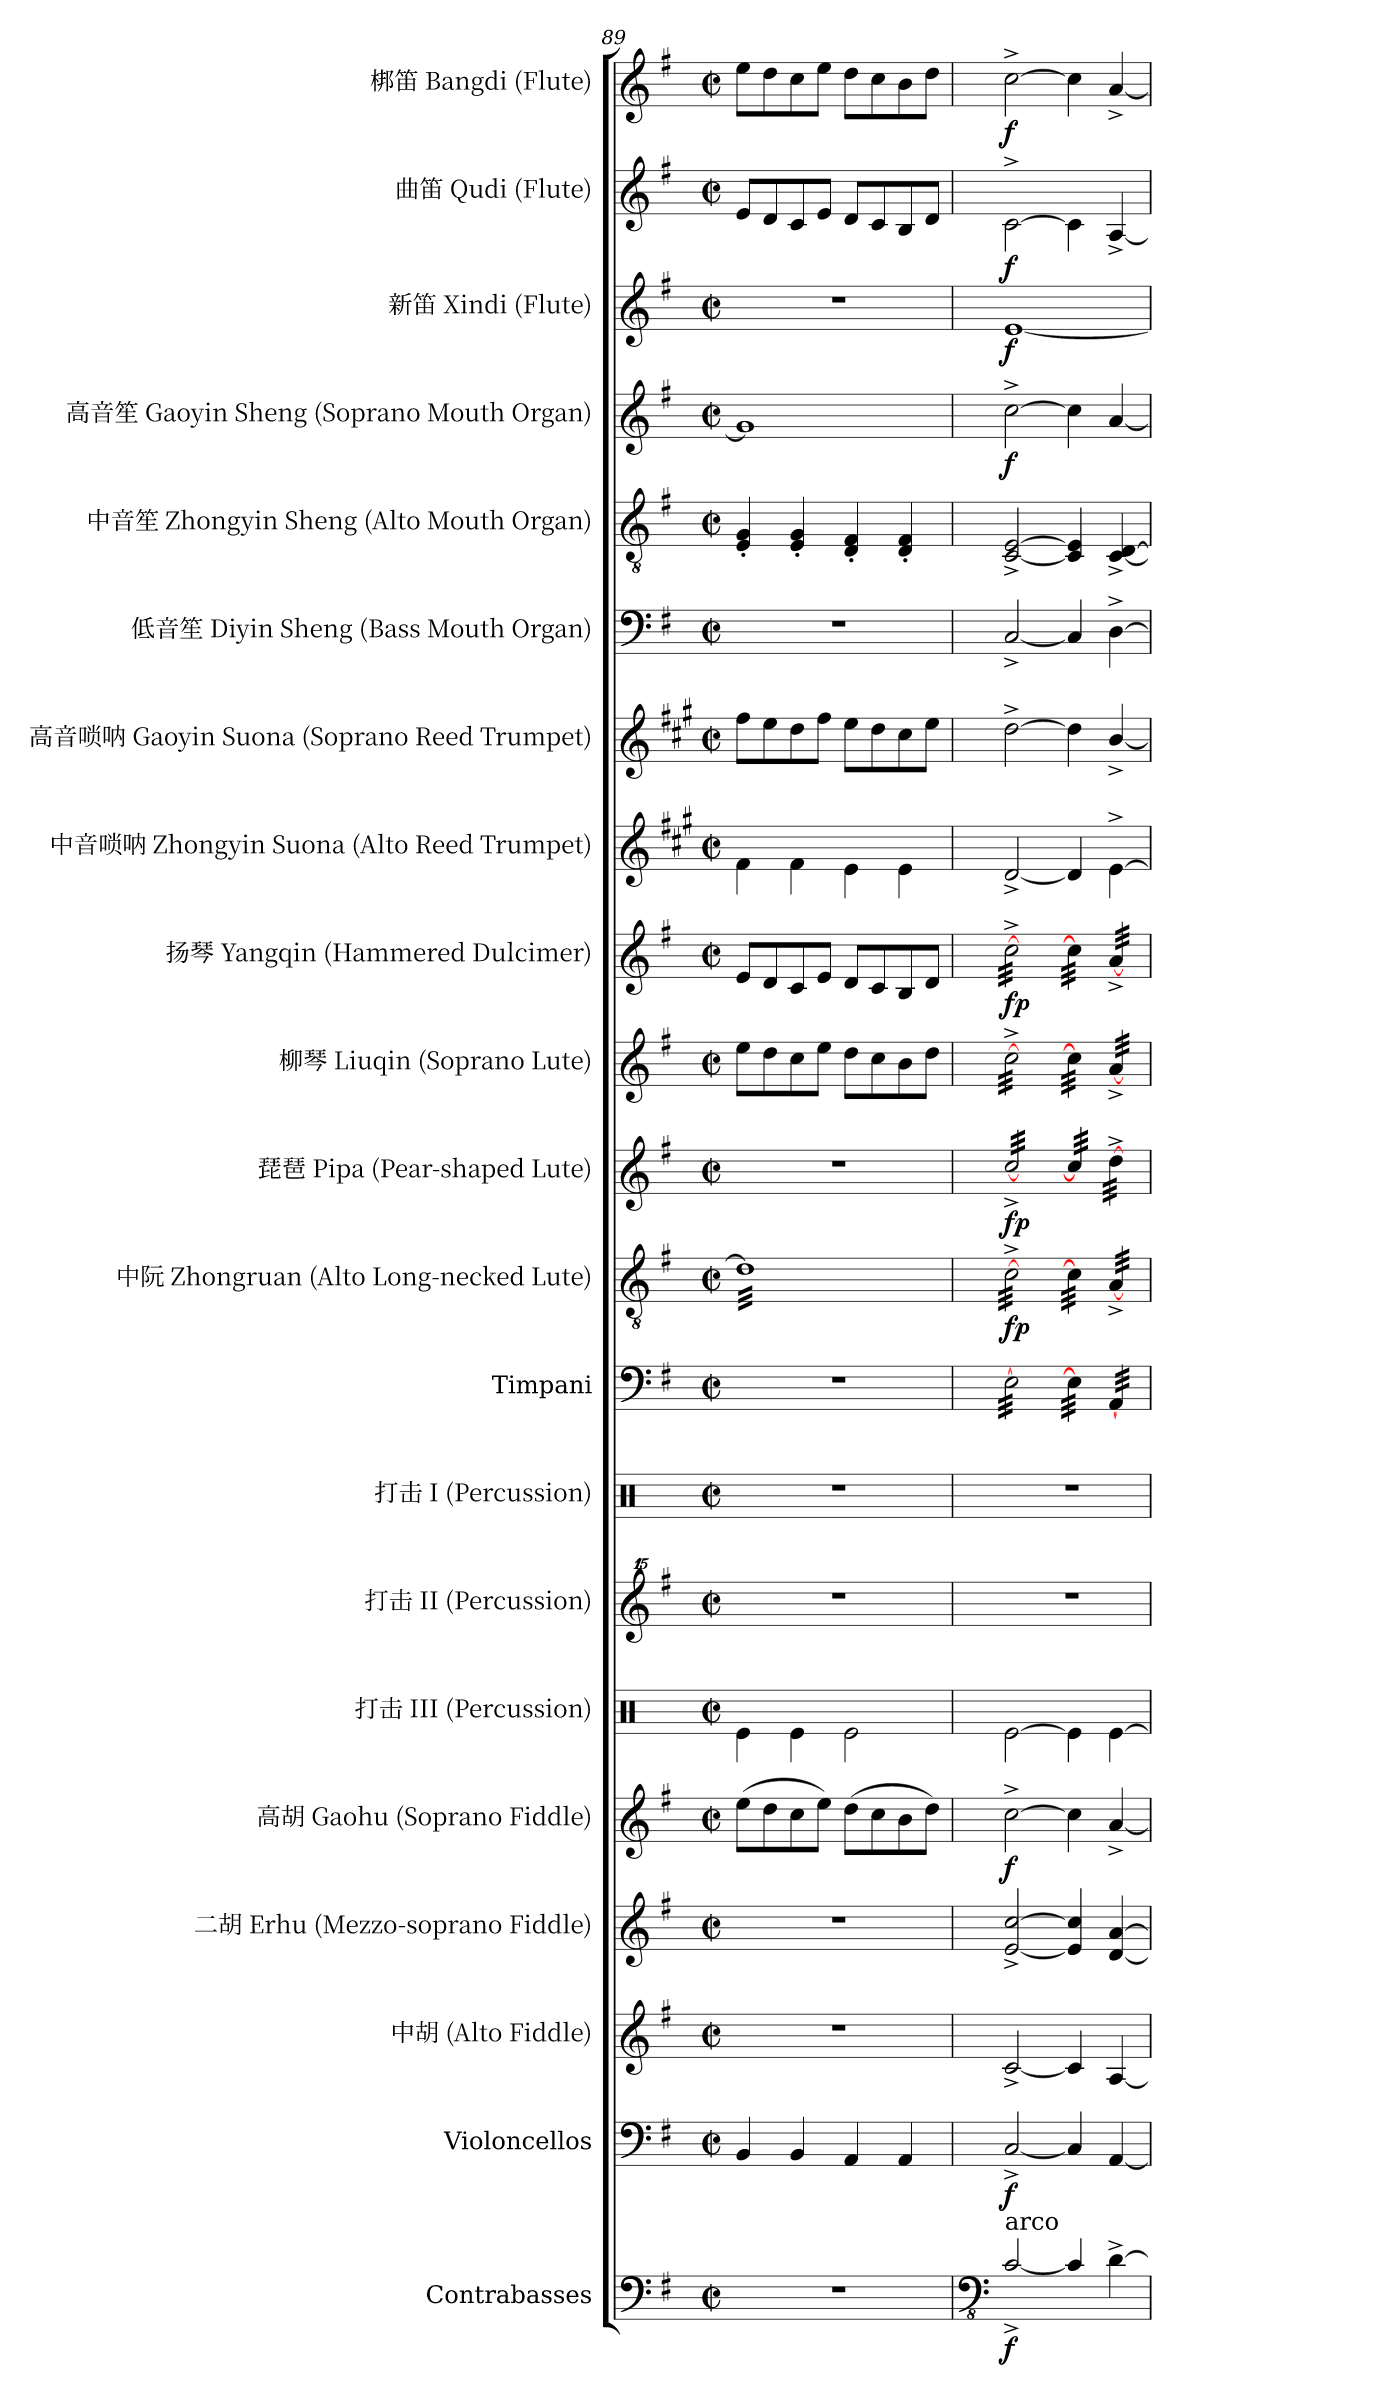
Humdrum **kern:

**kern	**dynam	**kern	**dynam	**kern	**dynam	**kern	**dynam	**kern	**dynam	**kern	**kern	**kern	**kern	**dynam	**kern	**dynam	**kern	**dynam	**kern	**dynam	**kern	**dynam	**kern	**dynam	**kern	**dynam	**kern	**dynam	**kern	**dynam	**kern	**dynam	**kern	**dynam	**kern	**dynam	**kern	**dynam
*part21	*part21	*part20	*part20	*part19	*part19	*part18	*part18	*part17	*part17	*part16	*part15	*part14	*part13	*part13	*part12	*part12	*part11	*part11	*part10	*part10	*part9	*part9	*part8	*part8	*part7	*part7	*part6	*part6	*part5	*part5	*part4	*part4	*part3	*part3	*part2	*part2	*part1	*part1
*staff21	*staff21	*staff20	*staff20	*staff19	*staff19	*staff18	*staff18	*staff17	*staff17	*staff16	*staff15	*staff14	*staff13	*staff13	*staff12	*staff12	*staff11	*staff11	*staff10	*staff10	*staff9	*staff9	*staff8	*staff8	*staff7	*staff7	*staff6	*staff6	*staff5	*staff5	*staff4	*staff4	*staff3	*staff3	*staff2	*staff2	*staff1	*staff1
*I"Contrabasses	*	*I"Violoncellos	*	*I"中胡 (Alto Fiddle)	*	*I"二胡 Erhu (Mezzo-soprano Fiddle)	*	*I"高胡 Gaohu (Soprano Fiddle)	*	*I"打击 III (Percussion)	*I"打击 II (Percussion)	*I"打击 I (Percussion)	*I"Timpani	*	*I"中阮 Zhongruan (Alto Long-necked Lute)	*	*I"琵琶 Pipa (Pear-shaped Lute)	*	*I"柳琴 Liuqin (Soprano Lute)	*	*I"扬琴 Yangqin  (Hammered Dulcimer)	*	*I"中音唢呐 Zhongyin Suona (Alto Reed Trumpet)	*	*I"高音唢呐 Gaoyin Suona (Soprano Reed Trumpet)	*	*I"低音笙 Diyin Sheng (Bass Mouth Organ)	*	*I"中音笙 Zhongyin Sheng (Alto Mouth Organ)	*	*I"高音笙 Gaoyin Sheng (Soprano Mouth Organ)	*	*I"新笛 Xindi (Flute)	*	*I"曲笛 Qudi (Flute)	*	*I"梆笛 Bangdi (Flute)	*
*I'Cbs.	*	*I'Vcs.	*	*	*	*	*	*	*	*I'打击 III	*I'打击 II	*I'打击 I	*I'Timp.	*	*	*	*	*	*	*	*	*	*	*	*	*	*	*	*	*	*	*	*	*	*	*	*	*
*clefF4	*	*clefF4	*	*clefG2	*	*clefG2	*	*clefG2	*	*clefX	*clefG^^2	*clefX	*clefF4	*	*clefGv2	*	*clefG2	*	*clefG2	*	*clefG2	*	*clefG2	*	*clefG2	*	*clefF4	*	*clefGv2	*	*clefG2	*	*clefG2	*	*clefG2	*	*clefG2	*
*	*	*	*	*	*	*	*	*	*	*	*	*	*	*	*	*	*ITrd7c12	*	*	*	*	*	*ITrd1c2	*	*ITrd1c2	*	*	*	*	*	*	*	*	*	*	*	*	*
*k[f#]	*	*k[f#]	*	*k[f#]	*	*k[f#]	*	*k[f#]	*	*k[]	*k[f#]	*k[]	*k[f#]	*	*k[f#]	*	*k[f#]	*	*k[f#]	*	*k[f#]	*	*k[f#]	*	*k[f#]	*	*k[f#]	*	*k[f#]	*	*k[f#]	*	*k[f#]	*	*k[f#]	*	*k[f#]	*
*M2/2	*	*M2/2	*	*M2/2	*	*M2/2	*	*M2/2	*	*M2/2	*M2/2	*M2/2	*M2/2	*	*M2/2	*	*M2/2	*	*M2/2	*	*M2/2	*	*M2/2	*	*M2/2	*	*M2/2	*	*M2/2	*	*M2/2	*	*M2/2	*	*M2/2	*	*M2/2	*
*met(c|)	*	*met(c|)	*	*met(c|)	*	*met(c|)	*	*met(c|)	*	*met(c|)	*met(c|)	*met(c|)	*met(c|)	*	*met(c|)	*	*met(c|)	*	*met(c|)	*	*met(c|)	*	*met(c|)	*	*met(c|)	*	*met(c|)	*	*met(c|)	*	*met(c|)	*	*met(c|)	*	*met(c|)	*	*met(c|)	*
=89	=89	=89	=89	=89	=89	=89	=89	=89	=89	=89	=89	=89	=89	=89	=89	=89	=89	=89	=89	=89	=89	=89	=89	=89	=89	=89	=89	=89	=89	=89	=89	=89	=89	=89	=89	=89	=89	=89
*	*	*	*	*	*	*	*	*	*	*	*	*	*	*	*tremolo	*	*	*	*	*	*	*	*	*	*	*	*	*	*	*	*	*	*	*	*	*	*	*
1r	.	4BB/	.	1r	.	1r	.	(8ee\L	.	4Re\	1r	1r	1r	.	32d]LLL	.	1r	.	8ee\L	.	8e/L	.	4e\	.	8ee\L	.	1r	.	4E/' 4G/'	.	1g]	.	1r	.	8e/L	.	8ee\L	.
.	.	.	.	.	.	.	.	.	.	.	.	.	.	.	32d	.	.	.	.	.	.	.	.	.	.	.	.	.	.	.	.	.	.	.	.	.	.	.
.	.	.	.	.	.	.	.	.	.	.	.	.	.	.	32d	.	.	.	.	.	.	.	.	.	.	.	.	.	.	.	.	.	.	.	.	.	.	.
.	.	.	.	.	.	.	.	.	.	.	.	.	.	.	32d	.	.	.	.	.	.	.	.	.	.	.	.	.	.	.	.	.	.	.	.	.	.	.
.	.	.	.	.	.	.	.	8dd\	.	.	.	.	.	.	32d	.	.	.	8dd\	.	8d/	.	.	.	8dd\	.	.	.	.	.	.	.	.	.	8d/	.	8dd\	.
.	.	.	.	.	.	.	.	.	.	.	.	.	.	.	32d	.	.	.	.	.	.	.	.	.	.	.	.	.	.	.	.	.	.	.	.	.	.	.
.	.	.	.	.	.	.	.	.	.	.	.	.	.	.	32d	.	.	.	.	.	.	.	.	.	.	.	.	.	.	.	.	.	.	.	.	.	.	.
.	.	.	.	.	.	.	.	.	.	.	.	.	.	.	32d	.	.	.	.	.	.	.	.	.	.	.	.	.	.	.	.	.	.	.	.	.	.	.
.	.	4BB/	.	.	.	.	.	8cc\	.	4Re\	.	.	.	.	32d	.	.	.	8cc\	.	8c/	.	4e\	.	8cc\	.	.	.	4E/' 4G/'	.	.	.	.	.	8c/	.	8cc\	.
.	.	.	.	.	.	.	.	.	.	.	.	.	.	.	32d	.	.	.	.	.	.	.	.	.	.	.	.	.	.	.	.	.	.	.	.	.	.	.
.	.	.	.	.	.	.	.	.	.	.	.	.	.	.	32d	.	.	.	.	.	.	.	.	.	.	.	.	.	.	.	.	.	.	.	.	.	.	.
.	.	.	.	.	.	.	.	.	.	.	.	.	.	.	32d	.	.	.	.	.	.	.	.	.	.	.	.	.	.	.	.	.	.	.	.	.	.	.
.	.	.	.	.	.	.	.	8ee\J)	.	.	.	.	.	.	32d	.	.	.	8ee\J	.	8e/J	.	.	.	8ee\J	.	.	.	.	.	.	.	.	.	8e/J	.	8ee\J	.
.	.	.	.	.	.	.	.	.	.	.	.	.	.	.	32d	.	.	.	.	.	.	.	.	.	.	.	.	.	.	.	.	.	.	.	.	.	.	.
.	.	.	.	.	.	.	.	.	.	.	.	.	.	.	32d	.	.	.	.	.	.	.	.	.	.	.	.	.	.	.	.	.	.	.	.	.	.	.
.	.	.	.	.	.	.	.	.	.	.	.	.	.	.	32d	.	.	.	.	.	.	.	.	.	.	.	.	.	.	.	.	.	.	.	.	.	.	.
.	.	4AA/	.	.	.	.	.	(8dd\L	.	2Re\	.	.	.	.	32d	.	.	.	8dd\L	.	8d/L	.	4d\	.	8dd\L	.	.	.	4D/' 4F#/'	.	.	.	.	.	8d/L	.	8dd\L	.
.	.	.	.	.	.	.	.	.	.	.	.	.	.	.	32d	.	.	.	.	.	.	.	.	.	.	.	.	.	.	.	.	.	.	.	.	.	.	.
.	.	.	.	.	.	.	.	.	.	.	.	.	.	.	32d	.	.	.	.	.	.	.	.	.	.	.	.	.	.	.	.	.	.	.	.	.	.	.
.	.	.	.	.	.	.	.	.	.	.	.	.	.	.	32d	.	.	.	.	.	.	.	.	.	.	.	.	.	.	.	.	.	.	.	.	.	.	.
.	.	.	.	.	.	.	.	8cc\	.	.	.	.	.	.	32d	.	.	.	8cc\	.	8c/	.	.	.	8cc\	.	.	.	.	.	.	.	.	.	8c/	.	8cc\	.
.	.	.	.	.	.	.	.	.	.	.	.	.	.	.	32d	.	.	.	.	.	.	.	.	.	.	.	.	.	.	.	.	.	.	.	.	.	.	.
.	.	.	.	.	.	.	.	.	.	.	.	.	.	.	32d	.	.	.	.	.	.	.	.	.	.	.	.	.	.	.	.	.	.	.	.	.	.	.
.	.	.	.	.	.	.	.	.	.	.	.	.	.	.	32d	.	.	.	.	.	.	.	.	.	.	.	.	.	.	.	.	.	.	.	.	.	.	.
.	.	4AA/	.	.	.	.	.	8b\	.	.	.	.	.	.	32d	.	.	.	8b\	.	8B/	.	4d\	.	8b\	.	.	.	4D/' 4F#/'	.	.	.	.	.	8B/	.	8b\	.
.	.	.	.	.	.	.	.	.	.	.	.	.	.	.	32d	.	.	.	.	.	.	.	.	.	.	.	.	.	.	.	.	.	.	.	.	.	.	.
.	.	.	.	.	.	.	.	.	.	.	.	.	.	.	32d	.	.	.	.	.	.	.	.	.	.	.	.	.	.	.	.	.	.	.	.	.	.	.
.	.	.	.	.	.	.	.	.	.	.	.	.	.	.	32d	.	.	.	.	.	.	.	.	.	.	.	.	.	.	.	.	.	.	.	.	.	.	.
.	.	.	.	.	.	.	.	8dd\J)	.	.	.	.	.	.	32d	.	.	.	8dd\J	.	8d/J	.	.	.	8dd\J	.	.	.	.	.	.	.	.	.	8d/J	.	8dd\J	.
.	.	.	.	.	.	.	.	.	.	.	.	.	.	.	32d	.	.	.	.	.	.	.	.	.	.	.	.	.	.	.	.	.	.	.	.	.	.	.
.	.	.	.	.	.	.	.	.	.	.	.	.	.	.	32d	.	.	.	.	.	.	.	.	.	.	.	.	.	.	.	.	.	.	.	.	.	.	.
.	.	.	.	.	.	.	.	.	.	.	.	.	.	.	32dJJJ	.	.	.	.	.	.	.	.	.	.	.	.	.	.	.	.	.	.	.	.	.	.	.
=90	=90	=90	=90	=90	=90	=90	=90	=90	=90	=90	=90	=90	=90	=90	=90	=90	=90	=90	=90	=90	=90	=90	=90	=90	=90	=90	=90	=90	=90	=90	=90	=90	=90	=90	=90	=90	=90	=90
*clefFv4	*	*	*	*	*	*	*	*	*	*	*	*	*	*	*	*	*	*	*	*	*	*	*	*	*	*	*	*	*	*	*	*	*	*	*	*	*	*
!LO:TX:a:t=arco	!	!	!	!	!	!	!	!	!	!	!	!	!	!	!	!	!	!	!	!	!	!	!	!	!	!	!	!	!	!	!	!	!	!	!	!	!	!
!	!LO:DY:b	!	!LO:DY:b	!	!LO:DY:b	!	!	!	!	!	!	!	!	!	!	!	!	!	!	!	!	!	!	!	!	!	!	!	!	!	!	!	!	!	!	!	!	!
!	!	!	!	!	!LO:DY:n=1:b	!	!LO:DY:b	!	!	!	!	!	!	!	!	!	!	!	!	!	!	!	!	!	!	!	!	!	!	!	!	!	!	!	!	!	!	!
!	!	!	!	!	!	!	!LO:DY:n=1:b	!	!LO:DY:b	!	!	!	!	!LO:DY:b	!	!	!	!	!	!	!	!	!	!	!	!	!	!	!	!	!	!	!	!	!	!	!	!
!	!	!	!	!	!	!	!	!	!	!	!	!	!	!LO:DY:n=1:b	!	!LO:DY:b	!	!	!	!	!	!	!	!	!	!	!	!	!	!	!	!	!	!	!	!	!	!
!	!	!	!	!	!	!	!	!	!	!	!	!	!	!	!	!LO:DY:n=1:b	!	!LO:DY:b	!	!	!	!	!	!	!	!	!	!	!	!	!	!	!	!	!	!	!	!
!	!	!	!	!	!	!	!	!	!	!	!	!	!	!	!	!	!	!LO:DY:n=1:b	!	!LO:DY:b	!	!	!	!	!	!	!	!	!	!	!	!	!	!	!	!	!	!
!	!	!	!	!	!	!	!	!	!	!	!	!	!	!	!	!	!	!	!	!LO:DY:n=1:b	!	!	!	!	!	!	!	!	!	!	!	!	!	!	!	!	!	!
!	!	!	!	!	!	!	!	!	!	!	!	!	!	!	!	!	!	!	!	!LO:DY:n=2:a	!	!LO:DY:b	!	!	!	!	!	!	!	!	!	!	!	!	!	!	!	!
!	!	!	!	!	!	!	!	!	!	!	!	!	!	!	!	!	!	!	!	!	!	!LO:DY:n=1:b	!	!LO:DY:b	!	!	!	!	!	!	!	!	!	!	!	!	!	!
!	!	!	!	!	!	!	!	!	!	!	!	!	!	!	!	!	!	!	!	!	!	!	!	!LO:DY:n=1:b	!	!LO:DY:b	!	!	!	!	!	!	!	!	!	!	!	!
!	!	!	!	!	!	!	!	!	!	!	!	!	!	!	!	!	!	!	!	!	!	!	!	!	!	!LO:DY:n=1:b	!	!LO:DY:b	!	!	!	!	!	!	!	!	!	!
!	!	!	!	!	!	!	!	!	!	!	!	!	!	!	!	!	!	!	!	!	!	!	!	!	!	!	!	!LO:DY:n=1:b	!	!LO:DY:b	!	!	!	!	!	!	!	!
!	!	!	!	!	!	!	!	!	!	!	!	!	!	!	!	!	!	!	!	!	!	!	!	!	!	!	!	!	!	!LO:DY:n=1:b	!	!LO:DY:b	!	!LO:DY:b	!	!LO:DY:b	!	!LO:DY:b
*	*	*	*	*	*	*	*	*	*	*	*	*	*tremolo	*	*	*	*	*	*	*	*	*	*	*	*	*	*	*	*	*	*	*	*	*	*	*	*	*
*	*	*	*	*	*	*	*	*	*	*	*	*	*	*	*	*	*tremolo	*	*	*	*	*	*	*	*	*	*	*	*	*	*	*	*	*	*	*	*	*
*	*	*	*	*	*	*	*	*	*	*	*	*	*	*	*	*	*	*	*tremolo	*	*	*	*	*	*	*	*	*	*	*	*	*	*	*	*	*	*	*
*	*	*	*	*	*	*	*	*	*	*	*	*	*	*	*	*	*	*	*	*	*tremolo	*	*	*	*	*	*	*	*	*	*	*	*	*	*	*	*	*
[2C^/	f	[2C^/	f	[2c^/	f mp	[2e/^ [2cc/^	f mp	[2cc^\	f	[2Re\	1r	1r	[32E\LLL	f mp	[32c^\LLL	f p	[32c^/LLL	f p	[32cc^\LLL	f p mp	[32cc^\LLL	f p	[2c^/	f mp	[2cc^\	f mp	[2C^/	f mf	[2C/^ [2E/^	f mf	[2cc^\	f	[1e	f	[2c^\	f	[2cc^\	f
.	.	.	.	.	.	.	.	.	.	.	.	.	32E\	.	32c^\	.	32c^/	.	32cc^\	.	32cc^\	.	.	.	.	.	.	.	.	.	.	.	.	.	.	.	.	.
.	.	.	.	.	.	.	.	.	.	.	.	.	32E\	.	32c^\	.	32c^/	.	32cc^\	.	32cc^\	.	.	.	.	.	.	.	.	.	.	.	.	.	.	.	.	.
.	.	.	.	.	.	.	.	.	.	.	.	.	32E\	.	32c^\	.	32c^/	.	32cc^\	.	32cc^\	.	.	.	.	.	.	.	.	.	.	.	.	.	.	.	.	.
.	.	.	.	.	.	.	.	.	.	.	.	.	32E\	.	32c^\	.	32c^/	.	32cc^\	.	32cc^\	.	.	.	.	.	.	.	.	.	.	.	.	.	.	.	.	.
.	.	.	.	.	.	.	.	.	.	.	.	.	32E\	.	32c^\	.	32c^/	.	32cc^\	.	32cc^\	.	.	.	.	.	.	.	.	.	.	.	.	.	.	.	.	.
.	.	.	.	.	.	.	.	.	.	.	.	.	32E\	.	32c^\	.	32c^/	.	32cc^\	.	32cc^\	.	.	.	.	.	.	.	.	.	.	.	.	.	.	.	.	.
.	.	.	.	.	.	.	.	.	.	.	.	.	32E\	.	32c^\	.	32c^/	.	32cc^\	.	32cc^\	.	.	.	.	.	.	.	.	.	.	.	.	.	.	.	.	.
.	.	.	.	.	.	.	.	.	.	.	.	.	32E\	.	32c^\	.	32c^/	.	32cc^\	.	32cc^\	.	.	.	.	.	.	.	.	.	.	.	.	.	.	.	.	.
.	.	.	.	.	.	.	.	.	.	.	.	.	32E\	.	32c^\	.	32c^/	.	32cc^\	.	32cc^\	.	.	.	.	.	.	.	.	.	.	.	.	.	.	.	.	.
.	.	.	.	.	.	.	.	.	.	.	.	.	32E\	.	32c^\	.	32c^/	.	32cc^\	.	32cc^\	.	.	.	.	.	.	.	.	.	.	.	.	.	.	.	.	.
.	.	.	.	.	.	.	.	.	.	.	.	.	32E\	.	32c^\	.	32c^/	.	32cc^\	.	32cc^\	.	.	.	.	.	.	.	.	.	.	.	.	.	.	.	.	.
.	.	.	.	.	.	.	.	.	.	.	.	.	32E\	.	32c^\	.	32c^/	.	32cc^\	.	32cc^\	.	.	.	.	.	.	.	.	.	.	.	.	.	.	.	.	.
.	.	.	.	.	.	.	.	.	.	.	.	.	32E\	.	32c^\	.	32c^/	.	32cc^\	.	32cc^\	.	.	.	.	.	.	.	.	.	.	.	.	.	.	.	.	.
.	.	.	.	.	.	.	.	.	.	.	.	.	32E\	.	32c^\	.	32c^/	.	32cc^\	.	32cc^\	.	.	.	.	.	.	.	.	.	.	.	.	.	.	.	.	.
.	.	.	.	.	.	.	.	.	.	.	.	.	32E\JJJ	.	32c^\JJJ	.	32c^/JJJ	.	32cc^\JJJ	.	32cc^\JJJ	.	.	.	.	.	.	.	.	.	.	.	.	.	.	.	.	.
4C/]	.	4C/]	.	4c/]	.	4e/] 4cc/]	.	4cc\]	.	4Re\]	.	.	32E\]LLL	.	32c\]LLL	.	32c/]LLL	.	32cc\]LLL	.	32cc\]LLL	.	4c/]	.	4cc\]	.	4C/]	.	4C/] 4E/]	.	4cc\]	.	.	.	4c\]	.	4cc\]	.
.	.	.	.	.	.	.	.	.	.	.	.	.	32E\	.	32c\	.	32c/	.	32cc\	.	32cc\	.	.	.	.	.	.	.	.	.	.	.	.	.	.	.	.	.
.	.	.	.	.	.	.	.	.	.	.	.	.	32E\	.	32c\	.	32c/	.	32cc\	.	32cc\	.	.	.	.	.	.	.	.	.	.	.	.	.	.	.	.	.
.	.	.	.	.	.	.	.	.	.	.	.	.	32E\	.	32c\	.	32c/	.	32cc\	.	32cc\	.	.	.	.	.	.	.	.	.	.	.	.	.	.	.	.	.
.	.	.	.	.	.	.	.	.	.	.	.	.	32E\	.	32c\	.	32c/	.	32cc\	.	32cc\	.	.	.	.	.	.	.	.	.	.	.	.	.	.	.	.	.
.	.	.	.	.	.	.	.	.	.	.	.	.	32E\	.	32c\	.	32c/	.	32cc\	.	32cc\	.	.	.	.	.	.	.	.	.	.	.	.	.	.	.	.	.
.	.	.	.	.	.	.	.	.	.	.	.	.	32E\	.	32c\	.	32c/	.	32cc\	.	32cc\	.	.	.	.	.	.	.	.	.	.	.	.	.	.	.	.	.
.	.	.	.	.	.	.	.	.	.	.	.	.	32E\JJJ	.	32c\JJJ	.	32c/JJJ	.	32cc\JJJ	.	32cc\JJJ	.	.	.	.	.	.	.	.	.	.	.	.	.	.	.	.	.
[4D^\	.	[4AA/	.	[4A/	.	[4d/ [4a/	.	[4a^/	.	[4Re\	.	.	[32AA/LLL	.	[32A^/LLL	.	[32d^\LLL	.	[32a^/LLL	.	[32a^/LLL	.	[4d^\	.	[4a^/	.	[4D^\	.	[4C/^ [4D/^	.	[4a/	.	.	.	[4A^/	.	[4a^/	.
.	.	.	.	.	.	.	.	.	.	.	.	.	32AA/	.	32A^/	.	32d^\	.	32a^/	.	32a^/	.	.	.	.	.	.	.	.	.	.	.	.	.	.	.	.	.
.	.	.	.	.	.	.	.	.	.	.	.	.	32AA/	.	32A^/	.	32d^\	.	32a^/	.	32a^/	.	.	.	.	.	.	.	.	.	.	.	.	.	.	.	.	.
.	.	.	.	.	.	.	.	.	.	.	.	.	32AA/	.	32A^/	.	32d^\	.	32a^/	.	32a^/	.	.	.	.	.	.	.	.	.	.	.	.	.	.	.	.	.
.	.	.	.	.	.	.	.	.	.	.	.	.	32AA/	.	32A^/	.	32d^\	.	32a^/	.	32a^/	.	.	.	.	.	.	.	.	.	.	.	.	.	.	.	.	.
.	.	.	.	.	.	.	.	.	.	.	.	.	32AA/	.	32A^/	.	32d^\	.	32a^/	.	32a^/	.	.	.	.	.	.	.	.	.	.	.	.	.	.	.	.	.
.	.	.	.	.	.	.	.	.	.	.	.	.	32AA/	.	32A^/	.	32d^\	.	32a^/	.	32a^/	.	.	.	.	.	.	.	.	.	.	.	.	.	.	.	.	.
.	.	.	.	.	.	.	.	.	.	.	.	.	32AA/JJJ	.	32A^/JJJ	.	32d^\JJJ	.	32a^/JJJ	.	32a^/JJJ	.	.	.	.	.	.	.	.	.	.	.	.	.	.	.	.	.
*	*	*	*	*	*	*	*	*	*	*	*	*	*	*	*	*	*	*	*	*	*Xtremolo	*	*	*	*	*	*	*	*	*	*	*	*	*	*	*	*	*
*	*	*	*	*	*	*	*	*	*	*	*	*	*	*	*	*	*	*	*Xtremolo	*	*	*	*	*	*	*	*	*	*	*	*	*	*	*	*	*	*	*
*	*	*	*	*	*	*	*	*	*	*	*	*	*	*	*	*	*Xtremolo	*	*	*	*	*	*	*	*	*	*	*	*	*	*	*	*	*	*	*	*	*
*	*	*	*	*	*	*	*	*	*	*	*	*	*	*	*Xtremolo	*	*	*	*	*	*	*	*	*	*	*	*	*	*	*	*	*	*	*	*	*	*	*
*	*	*	*	*	*	*	*	*	*	*	*	*	*Xtremolo	*	*	*	*	*	*	*	*	*	*	*	*	*	*	*	*	*	*	*	*	*	*	*	*	*
=	=	=	=	=	=	=	=	=	=	=	=	=	=	=	=	=	=	=	=	=	=	=	=	=	=	=	=	=	=	=	=	=	=	=	=	=	=	=
*-	*-	*-	*-	*-	*-	*-	*-	*-	*-	*-	*-	*-	*-	*-	*-	*-	*-	*-	*-	*-	*-	*-	*-	*-	*-	*-	*-	*-	*-	*-	*-	*-	*-	*-	*-	*-	*-	*-
